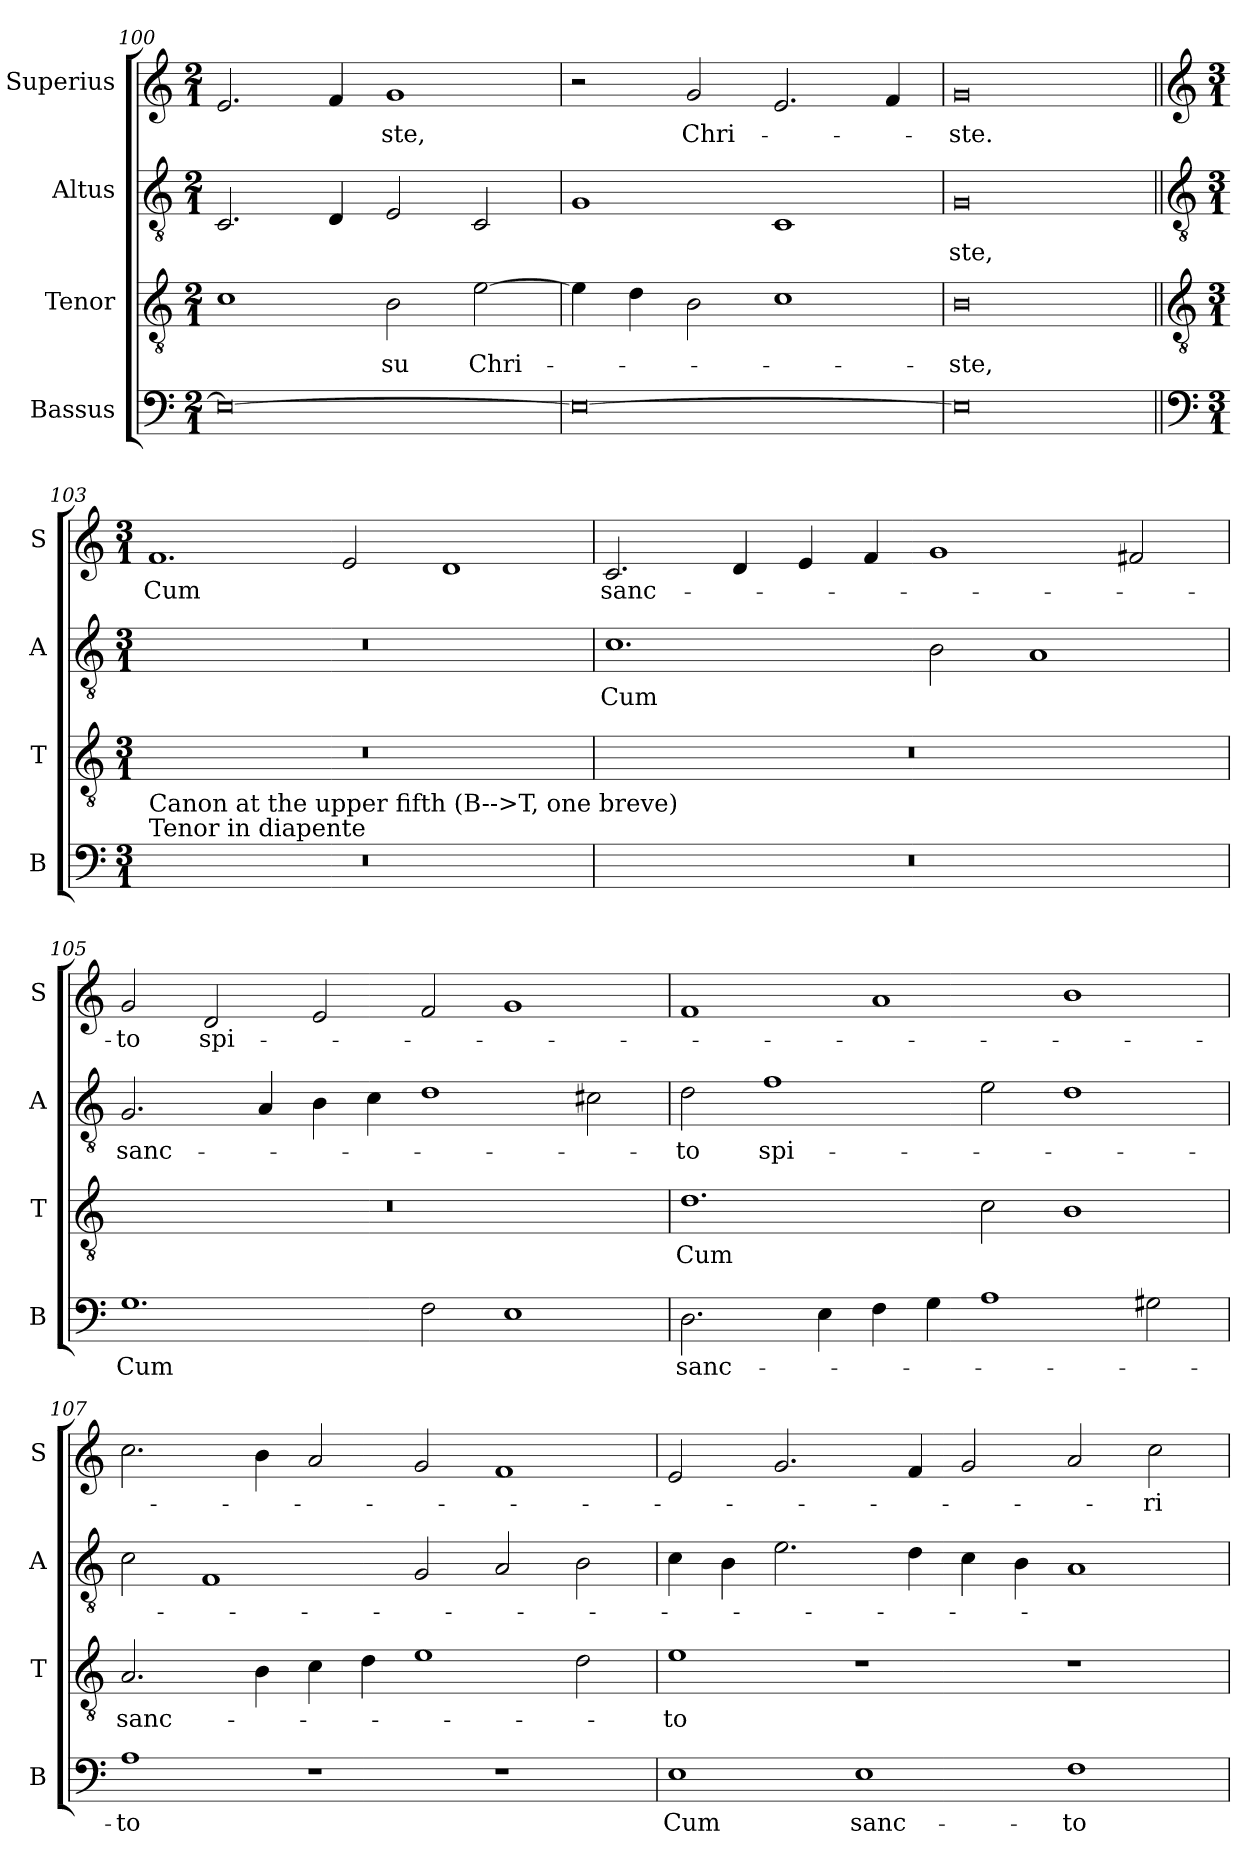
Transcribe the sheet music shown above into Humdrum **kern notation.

**kern	**text	**kern	**text	**kern	**text	**kern	**text
*part4	*part4	*part3	*part3	*part2	*part2	*part1	*part1
*staff4	*staff4	*staff3	*staff3	*staff2	*staff2	*staff1	*staff1
*I"Bassus	*	*I"Tenor	*	*I"Altus	*	*I"Superius	*
*I'B	*	*I'T	*	*I'A	*	*I'S	*
*clefF4	*	*clefGv2	*	*clefGv2	*	*clefG2	*
*k[]	*	*k[]	*	*k[]	*	*k[]	*
*M2/1	*	*M2/1	*	*M2/1	*	*M2/1	*
=100	=100	=100	=100	=100	=100	=100	=100
0E_	.	1c	.	2.C/	.	2.e/	.
.	.	.	.	4D/	.	4f/	.
.	.	2B\	-su	2E/	.	1g	-ste,
.	.	[2e\	Chri-	2C/	.	.	.
=101	=101	=101	=101	=101	=101	=101	=101
0E_	.	4e\]	.	1G	.	2r	.
.	.	4d\	.	.	.	.	.
.	.	2B\	.	.	.	2g/	Chri-
.	.	1c	.	1C	.	2.e/	.
.	.	.	.	.	.	4f/	.
=102	=102	=102	=102	=102	=102	=102	=102
0E]	.	0B	-ste,	0G	-ste,	0g	-ste.
!!LO:LB:g=z
=103||	=103||	=103||	=103||	=103||	=103||	=103||	=103||
*clefF4	*	*clefGv2	*	*clefGv2	*	*clefG2	*
*k[]	*	*k[]	*	*k[]	*	*k[]	*
*M3/1	*	*M3/1	*	*M3/1	*	*M3/1	*
!LO:TX:a:t=Tenor in diapente	!	!	!	!	!	!	!
!LO:TX:a:t=Canon at the upper fifth (B-->T, one breve)	!	!	!	!	!	!	!
0.r	.	0.r	.	0.r	.	1.f	Cum
.	.	.	.	.	.	2e/	.
.	.	.	.	.	.	1d	.
=104	=104	=104	=104	=104	=104	=104	=104
0.r	.	0.r	.	1.c	Cum	2.c/	sanc-
.	.	.	.	.	.	4d/	.
.	.	.	.	.	.	4e/	.
.	.	.	.	.	.	4f/	.
.	.	.	.	2B\	.	1g	.
.	.	.	.	1A	.	.	.
.	.	.	.	.	.	2f#X/	.
=105	=105	=105	=105	=105	=105	=105	=105
1.G	Cum	0.r	.	2.G/	sanc-	2g/	-to
.	.	.	.	.	.	2d/	spi-
.	.	.	.	4A/	.	.	.
.	.	.	.	4B\	.	2e/	.
.	.	.	.	4c\	.	.	.
2F\	.	.	.	1d	.	2f/	.
1E	.	.	.	.	.	1g	.
.	.	.	.	2c#X\	.	.	.
=106	=106	=106	=106	=106	=106	=106	=106
2.D\	sanc-	1.d	Cum	2d\	-to	1f	.
.	.	.	.	1f	spi-	.	.
4E\	.	.	.	.	.	.	.
4F\	.	.	.	.	.	1a	.
4G\	.	.	.	.	.	.	.
1A	.	2c\	.	2e\	.	.	.
.	.	1B	.	1d	.	1b	.
2G#X\	.	.	.	.	.	.	.
=107	=107	=107	=107	=107	=107	=107	=107
1A	-to	2.A/	sanc-	2c\	.	2.cc\	.
.	.	.	.	1F	.	.	.
.	.	4B\	.	.	.	4b\	.
1r	.	4c\	.	.	.	2a/	.
.	.	4d\	.	.	.	.	.
.	.	1e	.	2G/	.	2g/	.
1r	.	.	.	2A/	.	1f	.
.	.	2d\	.	2B\	.	.	.
=108	=108	=108	=108	=108	=108	=108	=108
1E	Cum	1e	-to	4c\	.	2e/	.
.	.	.	.	4B\	.	.	.
.	.	.	.	2.e\	.	2.g/	.
1E	sanc-	1r	.	.	.	.	.
.	.	.	.	4d\	.	4f/	.
.	.	.	.	4c\	.	2g/	.
.	.	.	.	4B\	.	.	.
1F	-to	1r	.	1A	.	2a/	.
.	.	.	.	.	.	2cc\	-ri-
=	=	=	=	=	=	=	=
*-	*-	*-	*-	*-	*-	*-	*-
